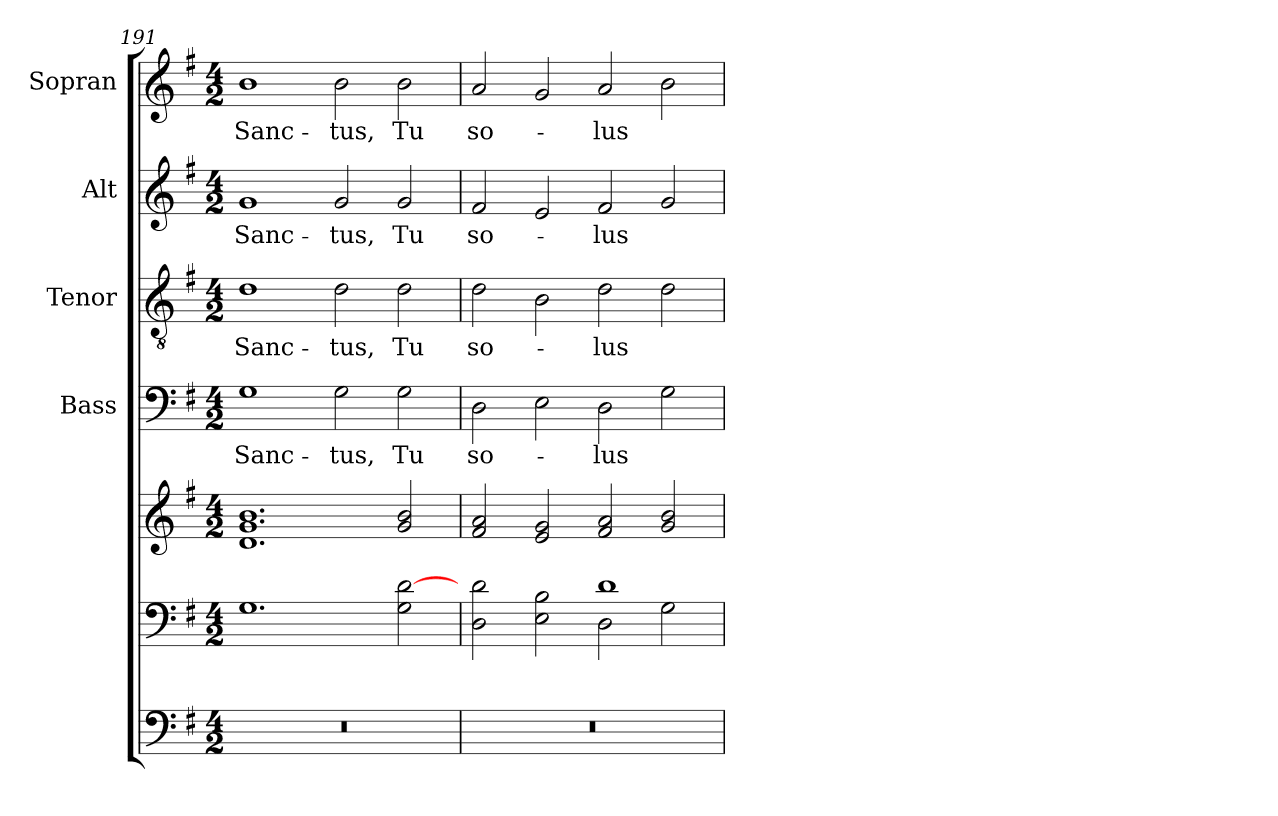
**kern	**kern	**kern	**kern	**text	**kern	**text	**kern	**text	**kern	**text
*part6	*part5	*part5	*part4	*part4	*part3	*part3	*part2	*part2	*part1	*part1
*staff7	*staff6	*staff5	*staff4	*staff4	*staff3	*staff3	*staff2	*staff2	*staff1	*staff1
*	*	*	*I"Bass	*	*I"Tenor	*	*I"Alt	*	*I"Sopran	*
*	*	*	*I'B.	*	*I'T.	*	*I'A.	*	*I'S.	*
*clefF4	*clefF4	*clefG2	*clefF4	*	*clefGv2	*	*clefG2	*	*clefG2	*
*k[f#]	*k[f#]	*k[f#]	*k[f#]	*	*k[f#]	*	*k[f#]	*	*k[f#]	*
*G:	*G:	*G:	*G:	*	*G:	*	*G:	*	*G:	*
*M4/2	*M4/2	*M4/2	*M4/2	*	*M4/2	*	*M4/2	*	*M4/2	*
=191	=191	=191	=191	=191	=191	=191	=191	=191	=191	=191
!	!	!	!	!LO:LY:b	!	!LO:LY:b	!	!LO:LY:b	!	!LO:LY:b
0r	1.G	1.d 1.g 1.b	1G	Sanc-	1d	Sanc-	1g	Sanc-	1b	Sanc-
!	!	!	!	!LO:LY:b	!	!LO:LY:b	!	!LO:LY:b	!	!LO:LY:b
.	.	.	2G\	-tus,	2d\	-tus,	2g/	-tus,	2b\	-tus,
!	!	!	!	!LO:LY:b	!	!LO:LY:b	!	!LO:LY:b	!	!LO:LY:b
.	2G\ [2d\	2g/ 2b/	2G\	Tu	2d\	Tu	2g/	Tu	2b\	Tu
=192	=192	=192	=192	=192	=192	=192	=192	=192	=192	=192
*	*^	*	*	*	*	*	*	*	*	*
!	!	!	!	!	!LO:LY:b	!	!LO:LY:b	!	!LO:LY:b	!	!LO:LY:b
0r	1ryy	2D\ 2d\	2f#/ 2a/	2D\	so-	2d\	so-	2f#/	so-	2a/	so-
.	.	2E\ 2B\	2e/ 2g/	2E\	.	2B\	.	2e/	.	2g/	.
!	!	!	!	!	!LO:LY:b	!	!LO:LY:b	!	!LO:LY:b	!	!LO:LY:b
.	1d	2D\	2f#/ 2a/	2D\	-lus	2d\	-lus	2f#/	-lus	2a/	-lus
.	.	2G\	2g/ 2b/	2G\	.	2d\	.	2g/	.	2b\	.
*	*v	*v	*	*	*	*	*	*	*	*	*
=	=	=	=	=	=	=	=	=	=	=
*-	*-	*-	*-	*-	*-	*-	*-	*-	*-	*-
